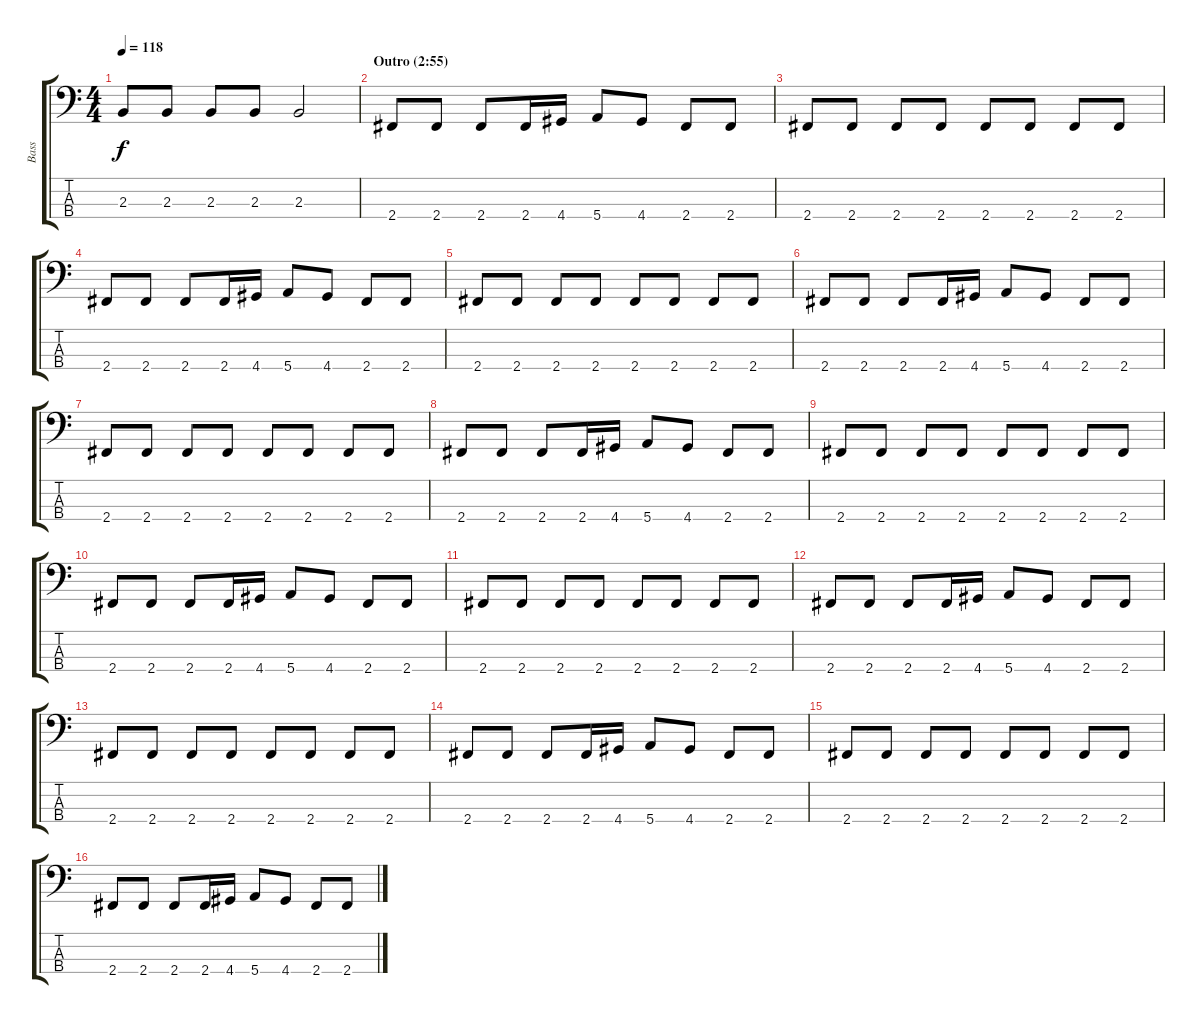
\track ("Bass" "Bass") {instrument synthbass2}
\staff {score tabs}
\tuning (G2 D2 A1 E1) {hide}
\ts (4 4)
\tempo 118
\clef f4
\ks c
2.3.8{dy f} 2.3.8 2.3.8 2.3.8 2.3.2 |
\section ("" "Outro (2:55)")
2.4.8 2.4.8 2.4.8 2.4.16 4.4.16 5.4.8 4.4.8 2.4.8 2.4.8 |
2.4.8 2.4.8 2.4.8 2.4.8 2.4.8 2.4.8 2.4.8 2.4.8 |
2.4.8 2.4.8 2.4.8 2.4.16 4.4.16 5.4.8 4.4.8 2.4.8 2.4.8 |
2.4.8 2.4.8 2.4.8 2.4.8 2.4.8 2.4.8 2.4.8 2.4.8 |
2.4.8 2.4.8 2.4.8 2.4.16 4.4.16 5.4.8 4.4.8 2.4.8 2.4.8 |
2.4.8 2.4.8 2.4.8 2.4.8 2.4.8 2.4.8 2.4.8 2.4.8 |
2.4.8 2.4.8 2.4.8 2.4.16 4.4.16 5.4.8 4.4.8 2.4.8 2.4.8 |
2.4.8 2.4.8 2.4.8 2.4.8 2.4.8 2.4.8 2.4.8 2.4.8 |
2.4.8 2.4.8 2.4.8 2.4.16 4.4.16 5.4.8 4.4.8 2.4.8 2.4.8 |
2.4.8 2.4.8 2.4.8 2.4.8 2.4.8 2.4.8 2.4.8 2.4.8 |
2.4.8 2.4.8 2.4.8 2.4.16 4.4.16 5.4.8 4.4.8 2.4.8 2.4.8 |
2.4.8 2.4.8 2.4.8 2.4.8 2.4.8 2.4.8 2.4.8 2.4.8 |
2.4.8 2.4.8 2.4.8 2.4.16 4.4.16 5.4.8 4.4.8 2.4.8 2.4.8 |
2.4.8 2.4.8 2.4.8 2.4.8 2.4.8 2.4.8 2.4.8 2.4.8 |
2.4.8 2.4.8 2.4.8 2.4.16 4.4.16 5.4.8 4.4.8 2.4.8 2.4.8
